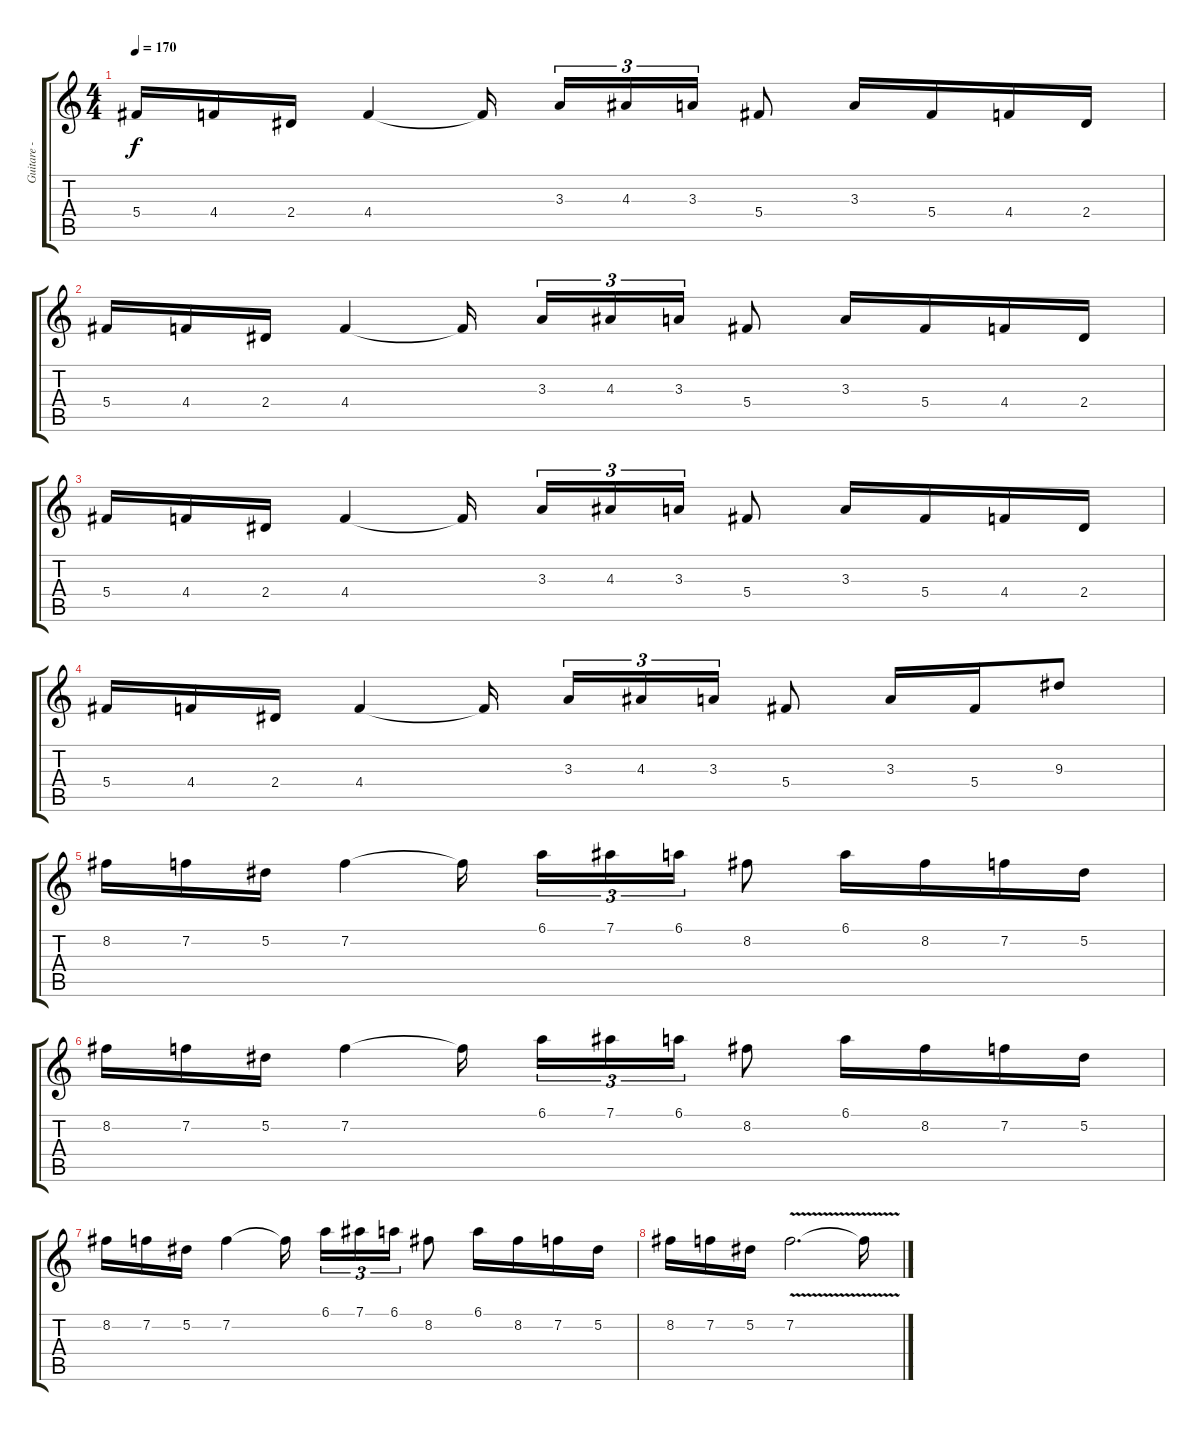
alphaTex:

\track ("Guitare - Yngwie Malmsteen" "Guitare - ") {instrument overdrivenguitar}
\staff {score tabs}
\tuning (Eb4 Bb3 Gb3 Db3 Ab2 Eb2) {hide}
\ts (4 4)
\tempo 170
\clef g2
\ks c
5.4.16{dy f} 4.4.16 2.4.16 4.4.4 4.4{t}.16 3.3.16{tu (3 2)} 4.3.16{tu (3 2)} 3.3.16{tu (3 2)} 5.4.8 3.3.16 5.4.16 4.4.16 2.4.16 |
5.4.16 4.4.16 2.4.16 4.4.4 4.4{t}.16 3.3.16{tu (3 2)} 4.3.16{tu (3 2)} 3.3.16{tu (3 2)} 5.4.8 3.3.16 5.4.16 4.4.16 2.4.16 |
5.4.16 4.4.16 2.4.16 4.4.4 4.4{t}.16 3.3.16{tu (3 2)} 4.3.16{tu (3 2)} 3.3.16{tu (3 2)} 5.4.8 3.3.16 5.4.16 4.4.16 2.4.16 |
5.4.16 4.4.16 2.4.16 4.4.4 4.4{t}.16 3.3.16{tu (3 2)} 4.3.16{tu (3 2)} 3.3.16{tu (3 2)} 5.4.8 3.3.16 5.4.16 9.3.8 |
8.2.16 7.2.16 5.2.16 7.2.4 7.2{t}.16 6.1.16{tu (3 2)} 7.1.16{tu (3 2)} 6.1.16{tu (3 2)} 8.2.8 6.1.16 8.2.16 7.2.16 5.2.16 |
8.2.16 7.2.16 5.2.16 7.2.4 7.2{t}.16 6.1.16{tu (3 2)} 7.1.16{tu (3 2)} 6.1.16{tu (3 2)} 8.2.8 6.1.16 8.2.16 7.2.16 5.2.16 |
8.2.16 7.2.16 5.2.16 7.2.4 7.2{t}.16 6.1.16{tu (3 2)} 7.1.16{tu (3 2)} 6.1.16{tu (3 2)} 8.2.8 6.1.16 8.2.16 7.2.16 5.2.16 |
8.2.16 7.2.16 5.2.16 7.2{v}.2{d} 7.2{t}.16
